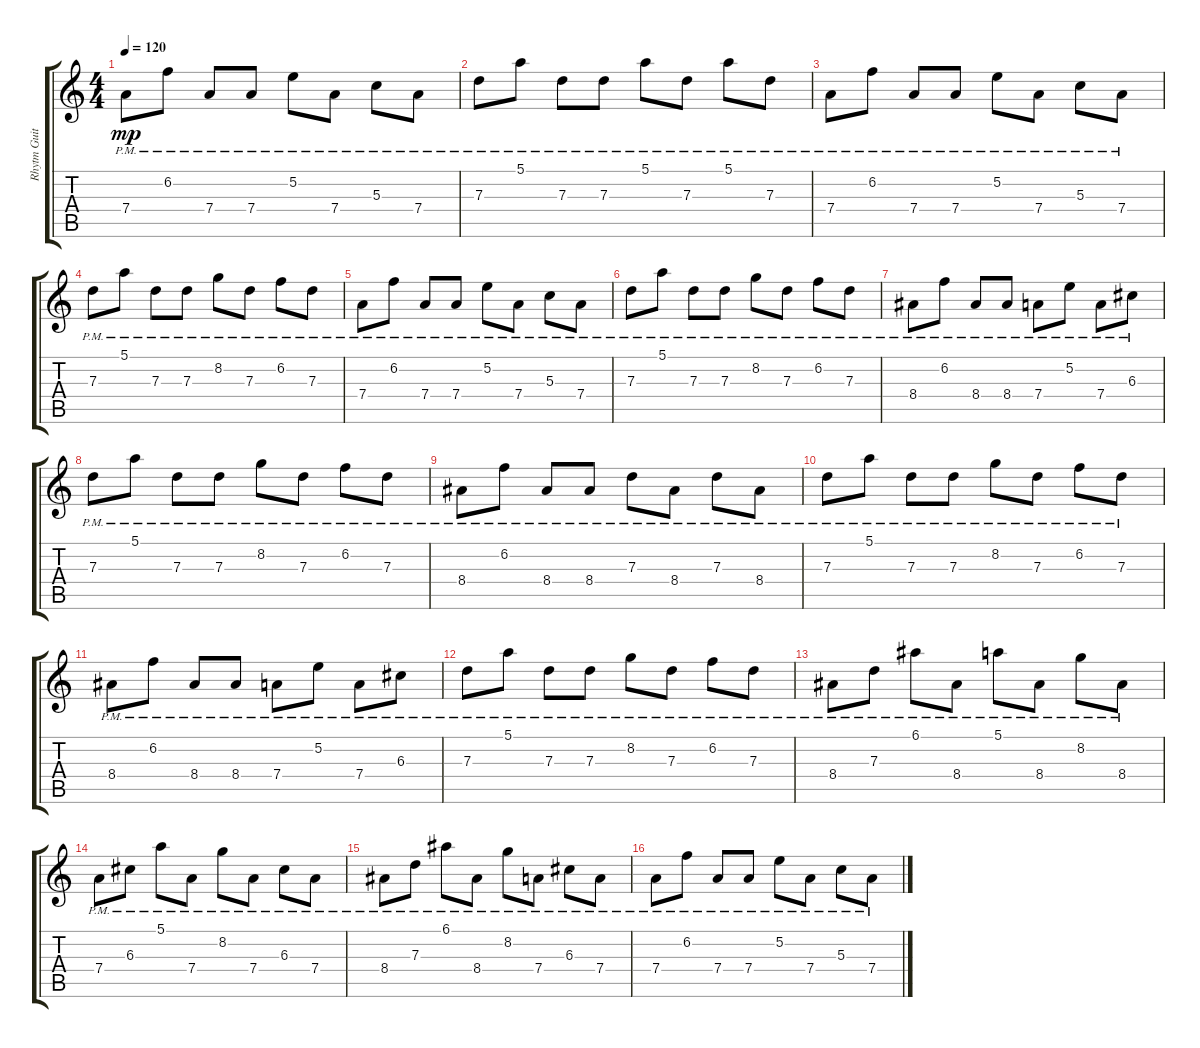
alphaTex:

\track ("Rhytm Guitar 1" "Rhytm Guit") {instrument electricguitarmuted}
\staff {score tabs}
\tuning (E4 B3 G3 D3 A2 E2) {hide}
\ts (4 4)
\tempo 120
\clef g2
\ks c
7.4{pm}.8{dy mp} 6.2{pm}.8 7.4{pm}.8 7.4{pm}.8 5.2{pm}.8 7.4{pm}.8 5.3{pm}.8 7.4{pm}.8 |
7.3{pm}.8 5.1{pm}.8 7.3{pm}.8 7.3{pm}.8 5.1{pm}.8 7.3{pm}.8 5.1{pm}.8 7.3{pm}.8 |
7.4{pm}.8 6.2{pm}.8 7.4{pm}.8 7.4{pm}.8 5.2{pm}.8 7.4{pm}.8 5.3{pm}.8 7.4{pm}.8 |
7.3{pm}.8 5.1{pm}.8 7.3{pm}.8 7.3{pm}.8 8.2{pm}.8 7.3{pm}.8 6.2{pm}.8 7.3{pm}.8 |
7.4{pm}.8 6.2{pm}.8 7.4{pm}.8 7.4{pm}.8 5.2{pm}.8 7.4{pm}.8 5.3{pm}.8 7.4{pm}.8 |
7.3{pm}.8 5.1{pm}.8 7.3{pm}.8 7.3{pm}.8 8.2{pm}.8 7.3{pm}.8 6.2{pm}.8 7.3{pm}.8 |
8.4{pm}.8 6.2{pm}.8 8.4{pm}.8 8.4{pm}.8 7.4{pm}.8 5.2{pm}.8 7.4{pm}.8 6.3{pm}.8 |
7.3{pm}.8 5.1{pm}.8 7.3{pm}.8 7.3{pm}.8 8.2{pm}.8 7.3{pm}.8 6.2{pm}.8 7.3{pm}.8 |
8.4{pm}.8 6.2{pm}.8 8.4{pm}.8 8.4{pm}.8 7.3{pm}.8 8.4{pm}.8 7.3{pm}.8 8.4{pm}.8 |
7.3{pm}.8 5.1{pm}.8 7.3{pm}.8 7.3{pm}.8 8.2{pm}.8 7.3{pm}.8 6.2{pm}.8 7.3{pm}.8 |
8.4{pm}.8 6.2{pm}.8 8.4{pm}.8 8.4{pm}.8 7.4{pm}.8 5.2{pm}.8 7.4{pm}.8 6.3{pm}.8 |
7.3{pm}.8 5.1{pm}.8 7.3{pm}.8 7.3{pm}.8 8.2{pm}.8 7.3{pm}.8 6.2{pm}.8 7.3{pm}.8 |
8.4{pm}.8 7.3{pm}.8 6.1{pm}.8 8.4{pm}.8 5.1{pm}.8 8.4{pm}.8 8.2{pm}.8 8.4{pm}.8 |
7.4{pm}.8 6.3{pm}.8 5.1{pm}.8 7.4{pm}.8 8.2{pm}.8 7.4{pm}.8 6.3{pm}.8 7.4{pm}.8 |
8.4{pm}.8 7.3{pm}.8 6.1{pm}.8 8.4{pm}.8 8.2{pm}.8 7.4{pm}.8 6.3{pm}.8 7.4{pm}.8 |
7.4{pm}.8 6.2{pm}.8 7.4{pm}.8 7.4{pm}.8 5.2{pm}.8 7.4{pm}.8 5.3{pm}.8 7.4{pm}.8
